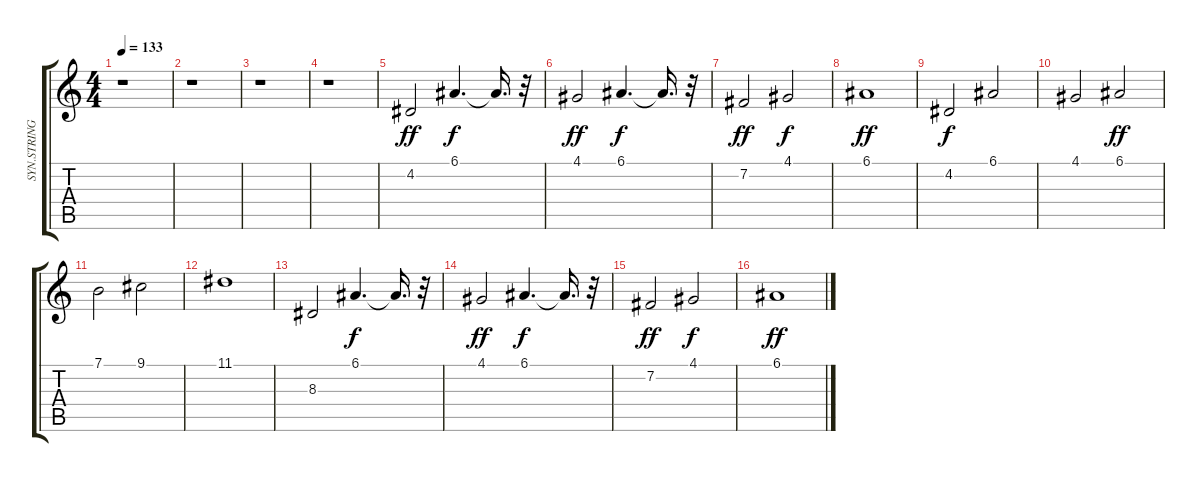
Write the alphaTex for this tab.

\track ("SYN.STRINGS                         " "SYN.STRING") {instrument synthstrings1}
\staff {score tabs}
\tuning (E4 B3 G3 D3 A2 E2) {hide}
\ts (4 4)
\tempo 133
\clef g2
\ks c
r.1{dy f} |
r.1 |
r.1 |
r.1 |
4.2.2{dy ff} 6.1.4{d dy f} 6.1{t}.16{d} r.32 |
4.1.2{dy ff} 6.1.4{d dy f} 6.1{t}.16{d} r.32 |
7.2.2{dy ff} 4.1.2{dy f} |
6.1.1{dy ff} |
4.2.2{dy f} 6.1.2 |
4.1.2 6.1.2{dy ff} |
7.1.2 9.1.2 |
11.1.1 |
8.3.2 6.1.4{d dy f} 6.1{t}.16{d} r.32 |
4.1.2{dy ff} 6.1.4{d dy f} 6.1{t}.16{d} r.32 |
7.2.2{dy ff} 4.1.2{dy f} |
6.1.1{dy ff}
